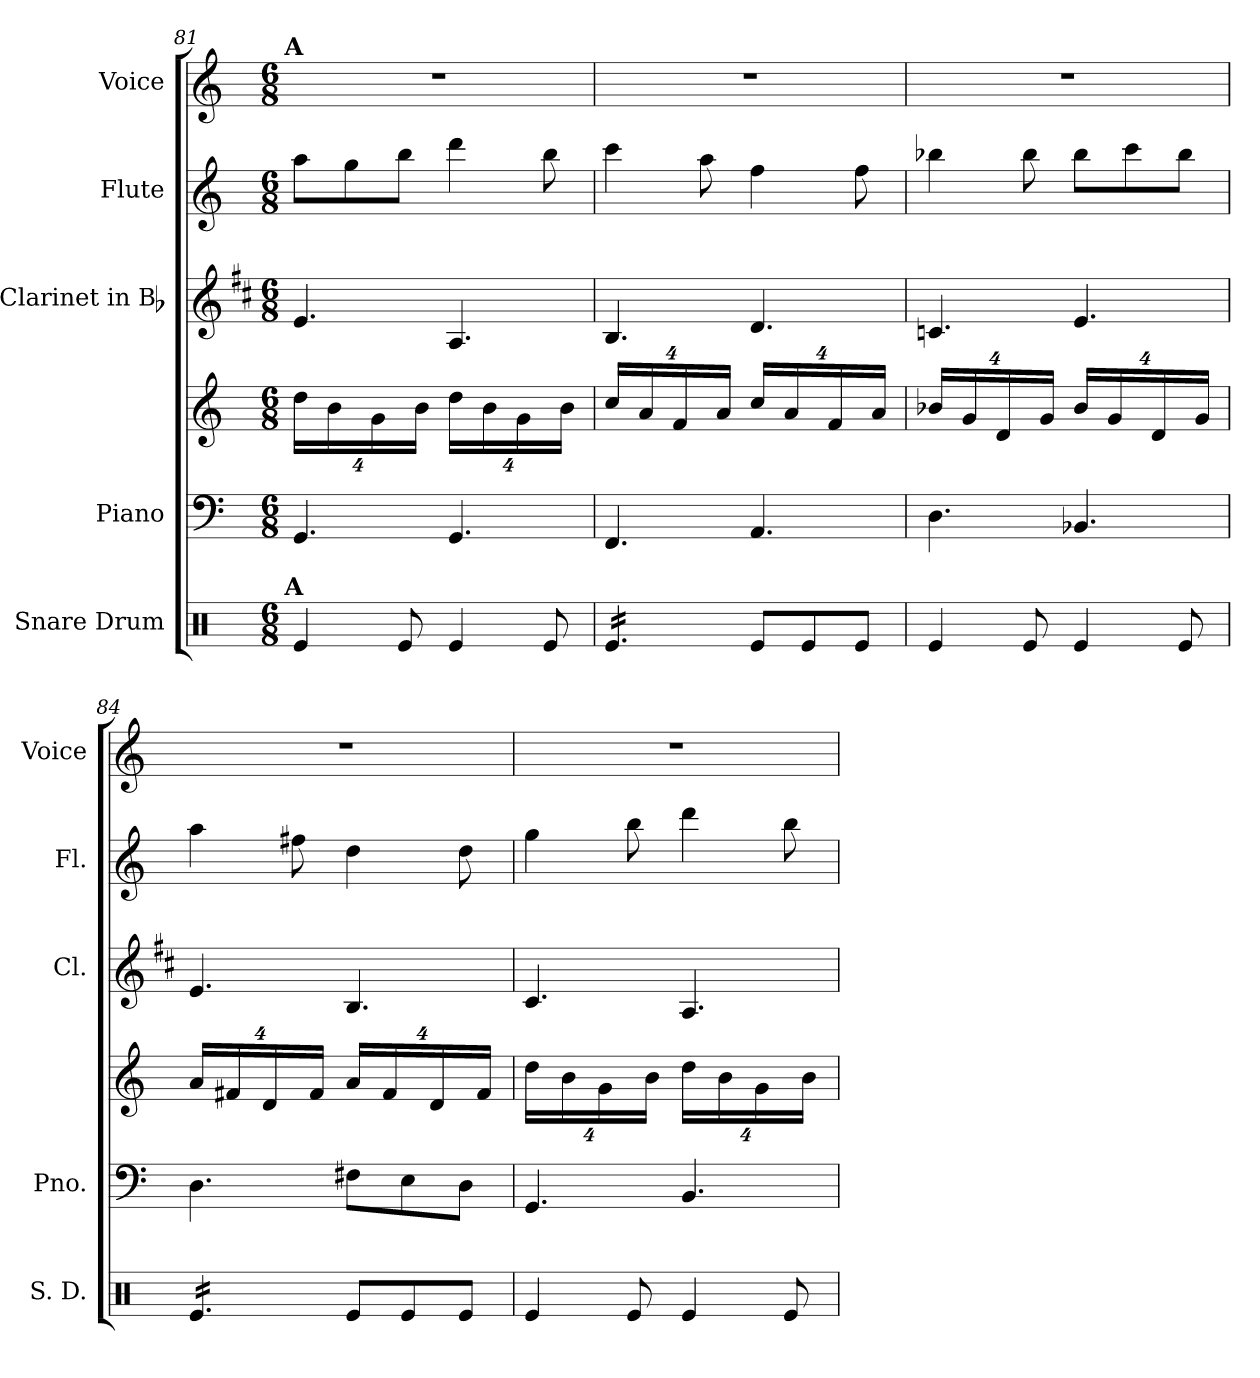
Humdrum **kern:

**kern	**kern	**kern	**kern	**kern	**kern
*part5	*part4	*part4	*part3	*part2	*part1
*staff6	*staff5	*staff4	*staff3	*staff2	*staff1
*I"Snare Drum	*I"Piano	*	*I"Clarinet in Bb	*I"Flute	*I"Voice
*I'S. D.	*I'Pno.	*	*I'Cl.	*I'Fl.	*I'Voice
*clefX	*clefF4	*clefG2	*clefG2	*clefG2	*clefG2
*	*	*	*ITrd1c2	*	*
*k[]	*k[]	*k[]	*k[]	*k[]	*k[]
*C:	*C:	*C:	*C:	*C:	*C:
*M6/8	*M6/8	*M6/8	*M6/8	*M6/8	*M6/8
*	*	*Xbrackettup	*	*	*
=81	=81	=81	=81	=81	=81
!	!	!	!	!	!LO:TX:a:B:cj:t=A
!LO:TX:a:B:cj:t=A	!	!	!	!	!
!	!	!	!	!	!LO:N:vis=1
4Rei/	4.GGi/	32%3ddi\LL	4.di/	8aai\L	2.r
.	.	32%3bi\	.	.	.
.	.	.	.	8ggi\	.
.	.	32%3gi\	.	.	.
8Rei/	.	.	.	8bbi\J	.
.	.	32%3bi\JJ	.	.	.
4Rei/	4.GGi/	32%3ddi\LL	4.Gi/	4dddi\	.
.	.	32%3bi\	.	.	.
.	.	32%3gi\	.	.	.
8Rei/	.	.	.	8bbi\	.
.	.	32%3bi\JJ	.	.	.
=82	=82	=82	=82	=82	=82
!	!	!	!	!	!LO:N:vis=1
*tremolo	*	*	*	*	*
16Rei/LL	4.FFi/	32%3cci/LL	4.Ai/	4ccci\	2.r
16Rei/	.	.	.	.	.
.	.	32%3ai/	.	.	.
16Rei/	.	.	.	.	.
16Rei/	.	32%3fi/	.	.	.
16Rei/	.	.	.	8aai\	.
.	.	32%3ai/JJ	.	.	.
16Rei/JJ	.	.	.	.	.
*Xtremolo	*	*	*	*	*
8Rei/L	4.AAi/	32%3cci/LL	4.ci/	4ffi\	.
.	.	32%3ai/	.	.	.
8Rei/	.	.	.	.	.
.	.	32%3fi/	.	.	.
8Rei/J	.	.	.	8ffi\	.
.	.	32%3ai/JJ	.	.	.
=83	=83	=83	=83	=83	=83
!	!	!	!	!	!LO:N:vis=1
4Rei/	4.Di\	32%3b-Xi/LL	4.B-Xi/	4bb-Xi\	2.r
.	.	32%3gi/	.	.	.
.	.	32%3di/	.	.	.
8Rei/	.	.	.	8bb-i\	.
.	.	32%3gi/JJ	.	.	.
4Rei/	4.BB-Xi/	32%3b-i/LL	4.di/	8bb-i\L	.
.	.	32%3gi/	.	.	.
.	.	.	.	8ccci\	.
.	.	32%3di/	.	.	.
8Rei/	.	.	.	8bb-i\J	.
.	.	32%3gi/JJ	.	.	.
=84	=84	=84	=84	=84	=84
!	!	!	!	!	!LO:N:vis=1
*tremolo	*	*	*	*	*
16Rei/LL	4.Di\	32%3ai/LL	4.di/	4aai\	2.r
16Rei/	.	.	.	.	.
.	.	32%3f#Xi/	.	.	.
16Rei/	.	.	.	.	.
16Rei/	.	32%3di/	.	.	.
16Rei/	.	.	.	8ff#Xi\	.
.	.	32%3f#i/JJ	.	.	.
16Rei/JJ	.	.	.	.	.
*Xtremolo	*	*	*	*	*
8Rei/L	8F#Xi\L	32%3ai/LL	4.Ai/	4ddi\	.
.	.	32%3f#i/	.	.	.
8Rei/	8Ei\	.	.	.	.
.	.	32%3di/	.	.	.
8Rei/J	8Di\J	.	.	8ddi\	.
.	.	32%3f#i/JJ	.	.	.
=85	=85	=85	=85	=85	=85
!	!	!	!	!	!LO:N:vis=1
4Rei/	4.GGi/	32%3ddi\LL	4.Bi/	4ggi\	2.r
.	.	32%3bi\	.	.	.
.	.	32%3gi\	.	.	.
8Rei/	.	.	.	8bbi\	.
.	.	32%3bi\JJ	.	.	.
4Rei/	4.BBi/	32%3ddi\LL	4.Gi/	4dddi\	.
.	.	32%3bi\	.	.	.
.	.	32%3gi\	.	.	.
8Rei/	.	.	.	8bbi\	.
.	.	32%3bi\JJ	.	.	.
=	=	=	=	=	=
*-	*-	*-	*-	*-	*-
